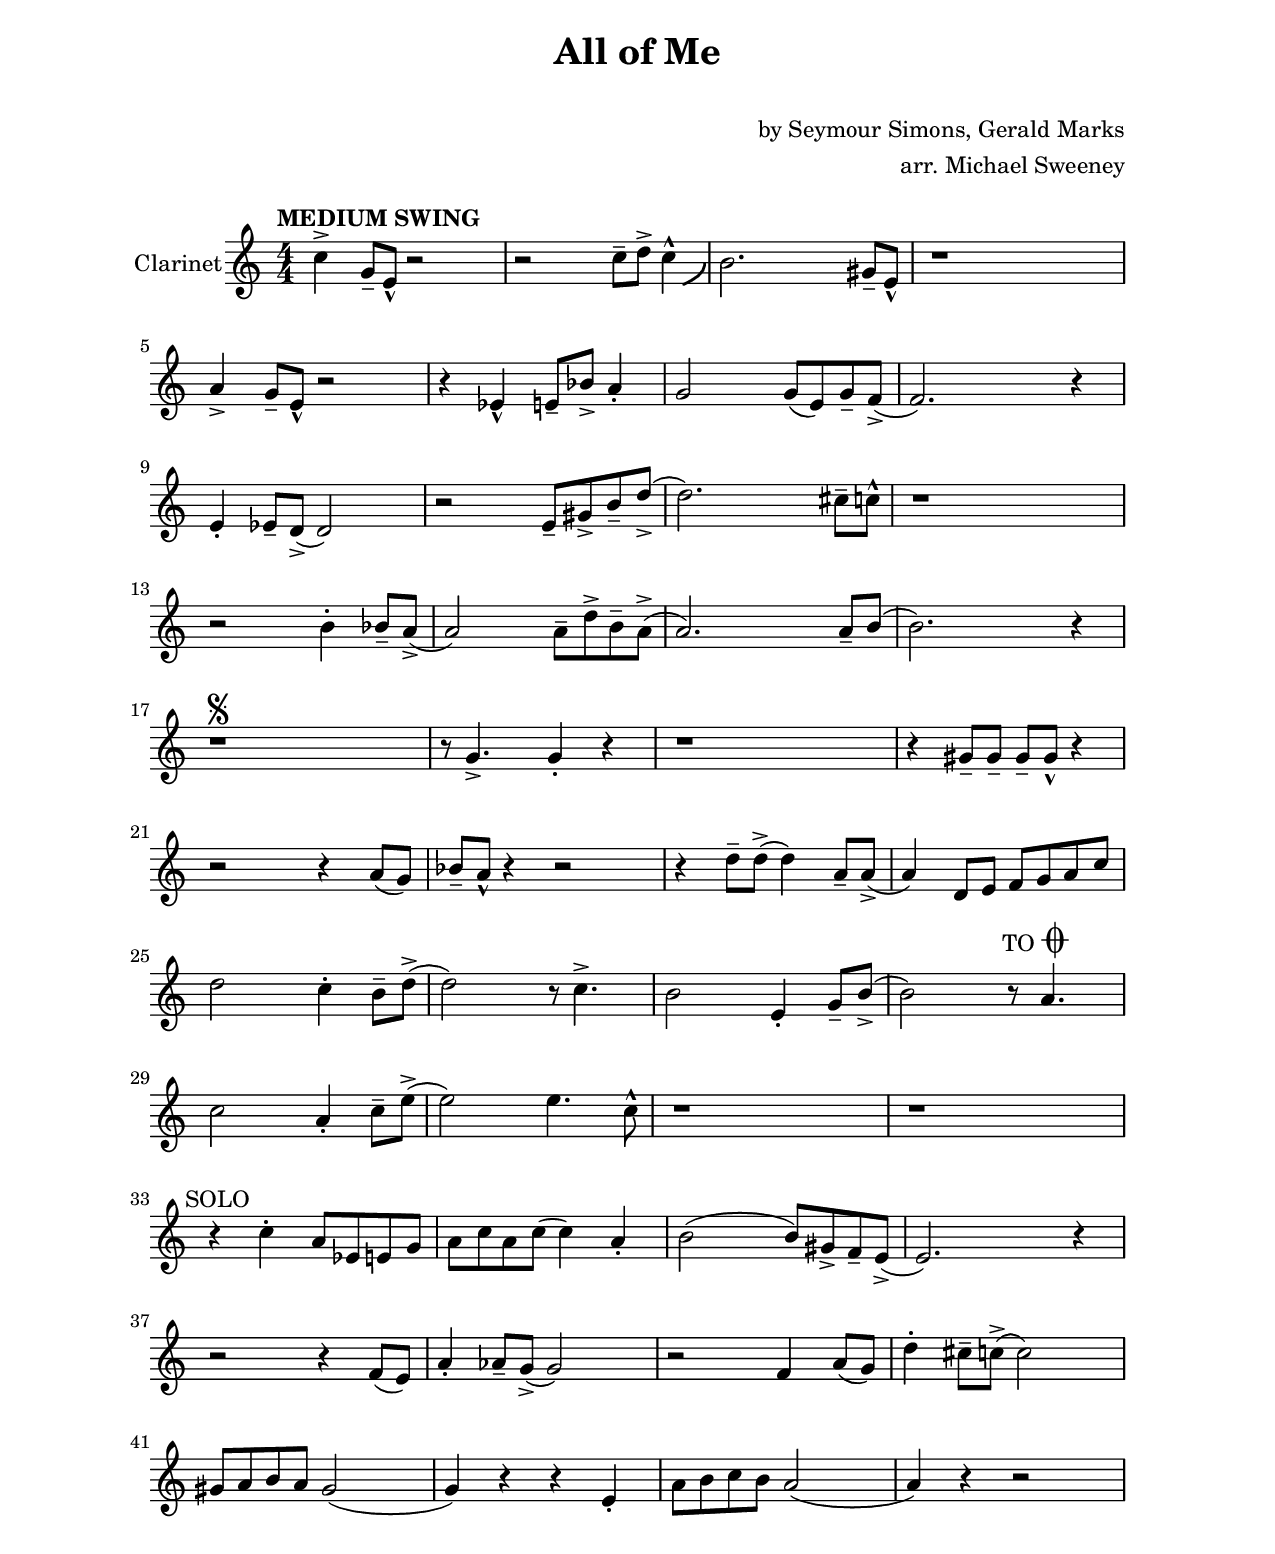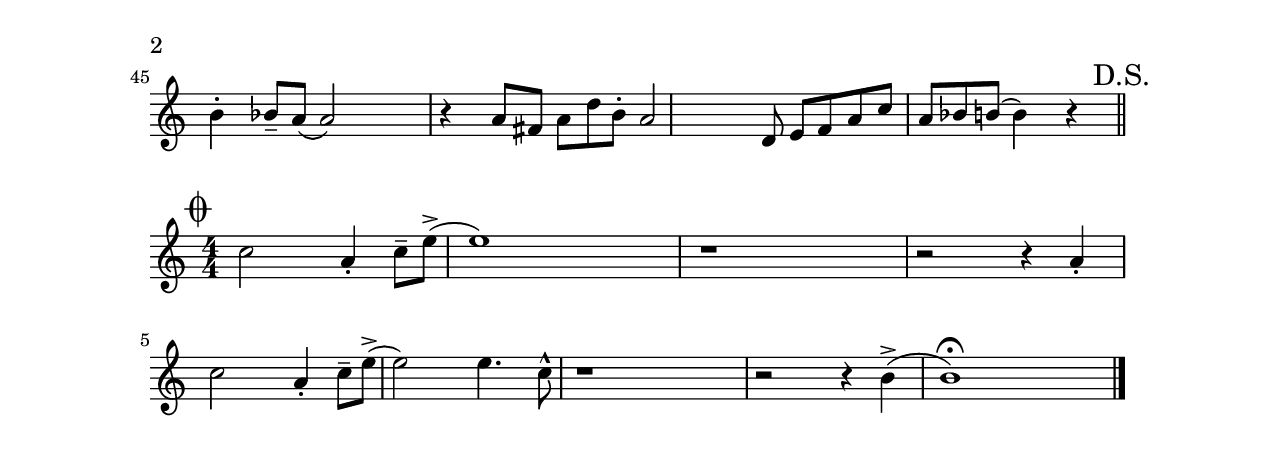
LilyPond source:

% Taken from "The Best of Essential Eleemnts for Jazz"
% pgs. 2-3

\include "globals.ly"

\header {
    title = "All of Me"
    composer = "by Seymour Simons, Gerald Marks"
    arranger = "arr. Michael Sweeney"
}

melody = \relative c'' {
    \tempo "MEDIUM SWING"
    \numericTimeSignature \time 4/4
    \key c \major

    c4-> g8-- e-^ r2 |
    r2 c'8-- d-> c4-^ |
    \scoop b2. gs8-- e-^ | % line 1
    r1 |
    a4-> g8-- e-^ r2 |
    r4 ef4-^ e8-- bf'-> a4-. |
    g2 g8( e) g-- f->( f2.) r4 |
    e4-. ef8-- d->( d2) | % line 2
    r2 e8-- gs-> b-- d->( |
    d2.) cs8-- c-^ |
    r1 |
    r2 b4-. bf8-- a->( |
    a2) a8-- d-> b-- a->( |
    a2.) a8-- b( | % line 3
    b2.) r4 |
    r1 \segno |
    r8 g4.-> g4-. r |
    r1 |
    r4 gs8-- gs-- gs-- gs-^ r4 |
    r2 r4 a8( g) |
    bf8-- a-^ r4 r2 | % line 4
    r4 d8-- d->( d4) a8-- a->( |
    a4) d,8 e f g a c |
    d2 c4-. b8-- d->( |
    d2) r8 c4.-> |
    b2 e,4-. g8-- b->( |
    b2) r8 \mark \toCoda  a4. | % line 5
    c2 a4-. c8-- e->( |
    e2) e4. c8-^ |
    r1 |
    r1 | % line 6 up to the solo

    \mark \markup { \fontsize #-2 "SOLO" }
    r4 c4-. a8 ef e g |
    a8 c a c( c4) a-. |
    b2( b8) gs-> f-- e->( |
    e2.) r4 |
    r2 r4 f8( e) | % pg 3, solo, line 1
    a4-. af8-- g->( g2) |
    r2 f4 a8( g) |
    d'4-. cs8-- c->( c2) |
    gs8 a b a gs2( |
    g4) r4 r e-. | % pg 3, solo, line 2
    a8 b c b a2( |
    a4) r4 r2 |
    b4-. bf8-- a( a2) |
    r4 a8 fs a d b8-. |
    a2 d,8 e f a |
    c8 a bf b( b4) r \mark \markup { "D.S." } \bar "||" | % pg 3, solo, line 3
}

coda = \relative c'' {
    \mark \markup { \musicglyph #"scripts.coda" }
    \numericTimeSignature \time 4/4
    \key c \major

    c2 a4-. c8-- e->( |
    e1) | % line 8 starting from coda
    r1 |
    r2 r4 a,4-. |
    c2 a4-. c8-- e->( |
    e2) e4. c8-^ |
    r1 |
    r2 r4 b->( |
    b1) \fermata \bar "|." |
}

\book {
    \score {
        \new Staff \with {
            instrumentName = "Clarinet"
        } {
            \melody
        }
    }

    \score {
        \layout {
            indent = 0
        }
        \new Staff {
            \coda
        }
    }
}
